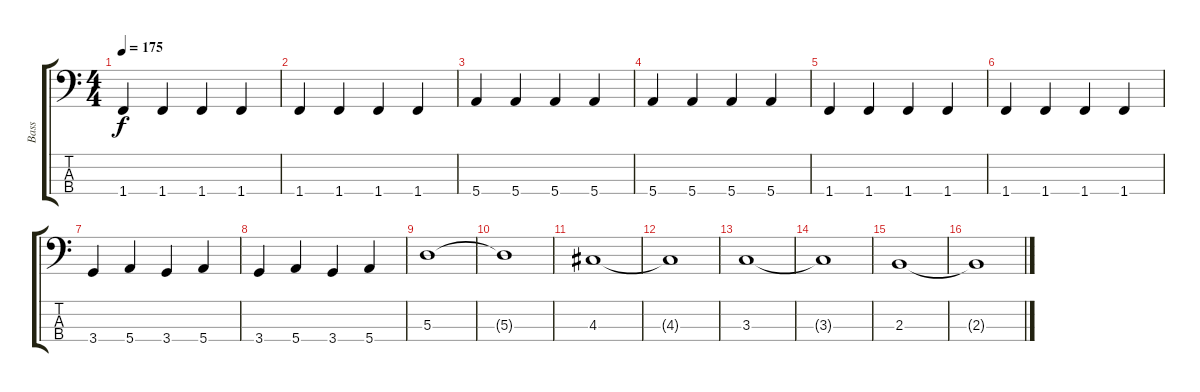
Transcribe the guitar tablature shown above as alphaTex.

\track ("Bass" "Bass") {instrument electricbasspick}
\staff {score tabs}
\tuning (G2 D2 A1 E1) {hide}
\ts (4 4)
\tempo 175
\clef f4
\ks c
1.4.4{dy f} 1.4.4 1.4.4 1.4.4 |
1.4.4 1.4.4 1.4.4 1.4.4 |
5.4.4 5.4.4 5.4.4 5.4.4 |
5.4.4 5.4.4 5.4.4 5.4.4 |
1.4.4 1.4.4 1.4.4 1.4.4 |
1.4.4 1.4.4 1.4.4 1.4.4 |
3.4.4 5.4.4 3.4.4 5.4.4 |
3.4.4 5.4.4 3.4.4 5.4.4 |
5.3.1 |
5.3{t}.1 |
4.3.1 |
4.3{t}.1 |
3.3.1 |
3.3{t}.1 |
2.3.1 |
2.3{t}.1
